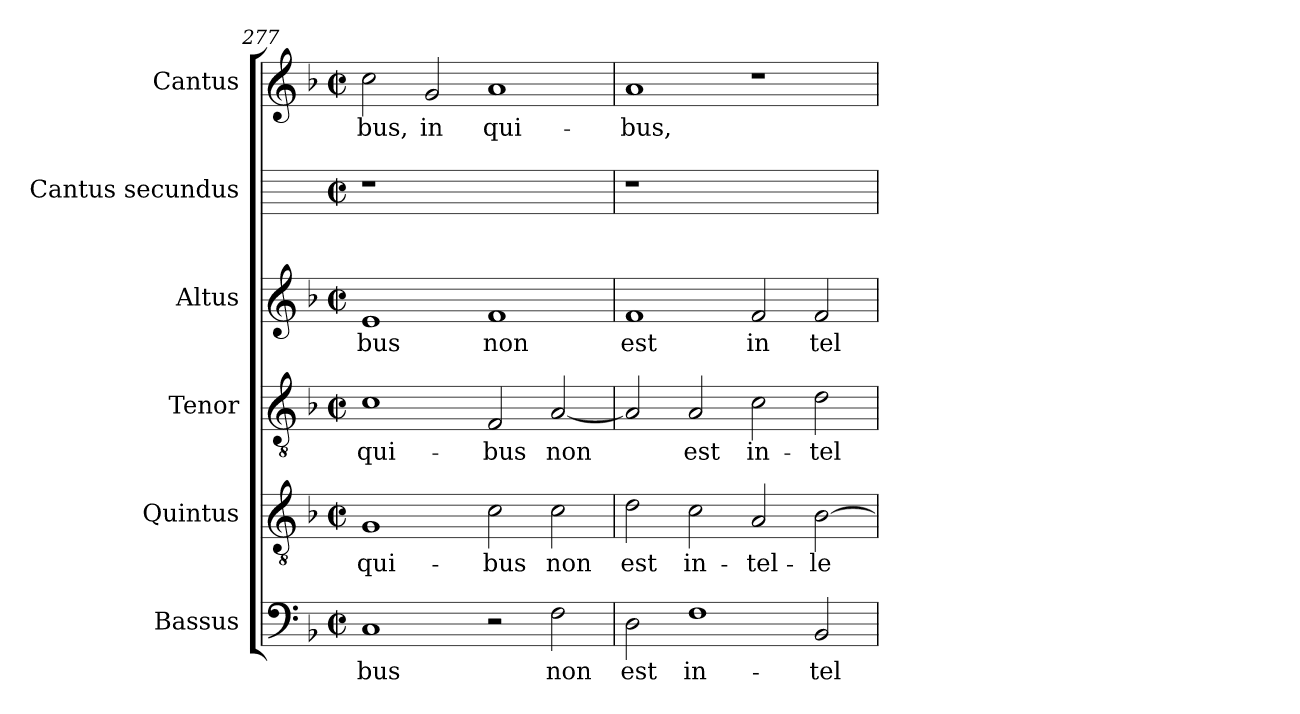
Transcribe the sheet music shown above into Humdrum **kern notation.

**kern	**text	**kern	**text	**kern	**text	**kern	**text	**kern	**kern	**text
*part6	*part6	*part5	*part5	*part4	*part4	*part3	*part3	*part2	*part1	*part1
*staff6	*staff6	*staff5	*staff5	*staff4	*staff4	*staff3	*staff3	*staff2	*staff1	*staff1
*I"Bassus	*	*I"Quintus	*	*I"Tenor	*	*I"Altus	*	*I"Cantus  secundus	*I"Cantus	*
*I'B	*	*I'Q	*	*I'T	*	*I'A	*	*	*I'C	*
!!LO:PB:g=z
*clefF4	*	*clefGv2	*	*clefGv2	*	*clefG2	*	*	*clefG2	*
*k[b-]	*	*k[b-]	*	*k[b-]	*	*k[b-]	*	*k[]	*k[b-]	*
*F:	*	*F:	*	*F:	*	*F:	*	*C:	*F:	*
*M2/2	*	*M2/2	*	*M2/2	*	*M2/2	*	*M2/2	*M2/2	*
*met(c|)	*	*met(c|)	*	*met(c|)	*	*met(c|)	*	*met(c|)	*met(c|)	*
=277	=277	=277	=277	=277	=277	=277	=277	=277	=277	=277
!	!LO:LY:b:cj	!	!LO:LY:b:cj	!	!LO:LY:b:cj	!	!LO:LY:b:cj	!	!	!LO:LY:b:cj
1C	bus	1G	qui-	1c	qui-	1e	-bus	1r	2cc\	-bus,
!	!	!	!	!	!	!	!	!	!	!LO:LY:b:cj
.	.	.	.	.	.	.	.	.	2g/	in
!	!	!	!LO:LY:b:cj	!	!LO:LY:b:cj	!	!LO:LY:b:cj	!	!	!LO:LY:b:cj
2r	.	2c\	-bus	2F/	-bus	1f	non	1ryy	1a	qui-
!	!LO:LY:b:cj	!	!LO:LY:b:cj	!	!LO:LY:b:cj	!	!	!	!	!
2F\	non	2c\	non	[<2A/	non	.	.	.	.	.
=278	=278	=278	=278	=278	=278	=278	=278	=278	=278	=278
!	!LO:LY:b:cj	!	!LO:LY:b:cj	!	!LO:LY:b:cj	!	!LO:LY:b:cj	!	!	!LO:LY:b:cj
2D\	est	2d\	est	2A/]	.	1f	est	1r	1a	-bus,
!	!LO:LY:b:cj	!	!LO:LY:b:cj	!	!LO:LY:b:cj	!	!	!	!	!
1F	in-	2c\	in-	2A/	est	.	.	.	.	.
!	!	!	!LO:LY:b:cj	!	!LO:LY:b:cj	!	!LO:LY:b:cj	!	!	!
.	.	2A/	-tel-	2c\	in-	2f/	in	1ryy	1r	.
!	!LO:LY:b:cj	!	!LO:LY:b:cj	!	!LO:LY:b:cj	!	!LO:LY:b:cj	!	!	!
2BB-/	-tel-	[>2B-\	-le-	2d\	-tel-	2f/	tel	.	.	.
=	=	=	=	=	=	=	=	=	=	=
*-	*-	*-	*-	*-	*-	*-	*-	*-	*-	*-
